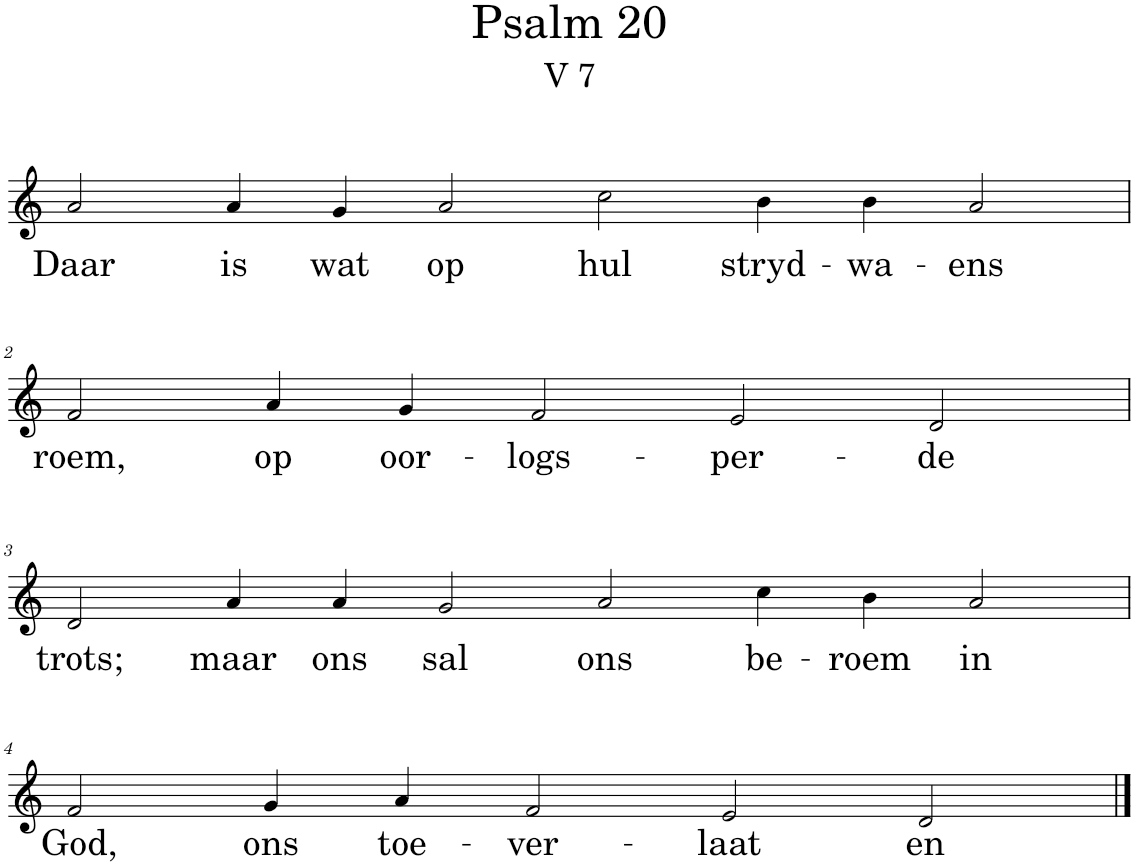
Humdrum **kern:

**kern	**text
*part1	*part1
*staff1	*staff1
*I"Pipe Organ	*
*I'Org.	*
*clefG2	*
*k[]	*
*M20/4	*
=1	=1
!	!LO:LY:b
2a/	Daar
!	!LO:LY:b
4a/	is
!	!LO:LY:b
4g/	wat
!	!LO:LY:b
2a/	op
!	!LO:LY:b
2cc\	hul
!	!LO:LY:b
4b\	stryd-
!	!LO:LY:b
4b\	-wa-
!	!LO:LY:b
2a/	-ens
!!LO:LB:g=z
=2	=2
*M20/4	*
!	!LO:LY:b
2f/	roem,
!	!LO:LY:b
4a/	op
!	!LO:LY:b
4g/	oor-
!	!LO:LY:b
2f/	-logs-
!	!LO:LY:b
2e/	-per-
!	!LO:LY:b
2d/	-de
!!LO:LB:g=z
=3	=3
*M20/4	*
!	!LO:LY:b
2d/	trots;
!	!LO:LY:b
4a/	maar
!	!LO:LY:b
4a/	ons
!	!LO:LY:b
2g/	sal
!	!LO:LY:b
2a/	ons
!	!LO:LY:b
4cc\	be-
!	!LO:LY:b
4b\	-roem
!	!LO:LY:b
2a/	in
!!LO:LB:g=z
=4	=4
*M20/4	*
!	!LO:LY:b
2f/	God,
!	!LO:LY:b
4g/	ons
!	!LO:LY:b
4a/	toe-
!	!LO:LY:b
2f/	-ver-
!	!LO:LY:b
2e/	-laat
!	!LO:LY:b
2d/	en
==	==
*-	*-
